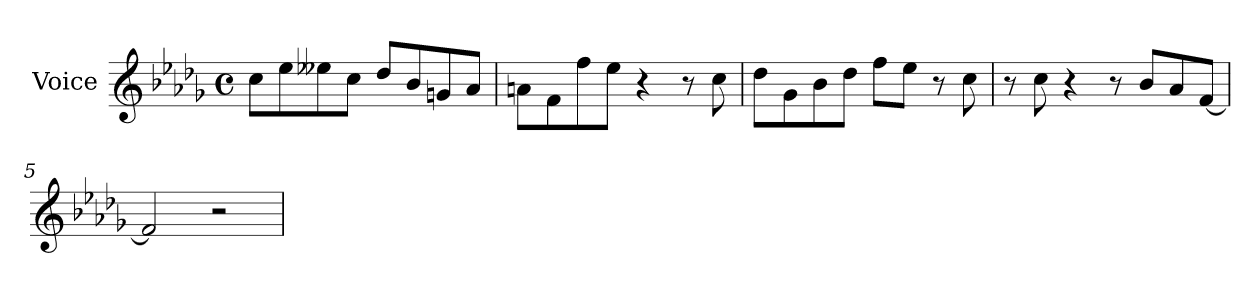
**kern
*part1
*staff1
*I"Voice
*I'Voice
*clefG2
*k[b-e-a-d-g-]
*M4/4
*met(c)
=1
8cc\L
8ee-\
8ee--X\
8cc\J
8dd-/L
8b-/
8gn/
8a-/J
=2
8an\L
8f\
8ff\
8ee-\J
4r
8r
8cc\
=3
8dd-\L
8g-\
8b-\
8dd-\J
8ff\L
8ee-\J
8r
8cc\
=4
8r
8cc\
4r
8r
8b-/L
8a-/
[<8f/J
=5
2f/]
2rcc
=
*-
